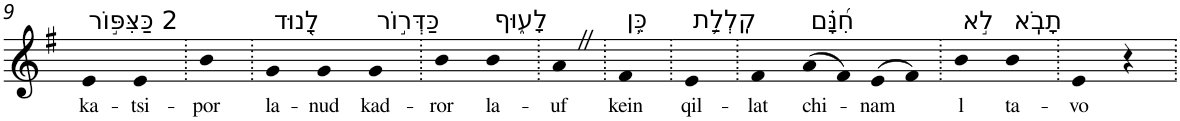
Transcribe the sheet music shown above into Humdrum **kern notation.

**kern	**text
*part1	*part1
*staff1	*staff1
*I"Piano	*
*I'Pno	*
!!LO:PB:g=z
*clefG2	*
*k[f#]	*
*G:	*
=9	=9
!LO:TX:a:t=2 כַּצִּפּ֣וֹר	!
!	!LO:LY:b
4e	ka-
!	!LO:LY:b
4e	-tsi-
=10.	=10.
!	!LO:LY:b
4b	-por
=11.	=11.
!LO:TX:a:t=לָ֭נוּד	!
!	!LO:LY:b
4g	la-
!	!LO:LY:b
4g	-nud
!LO:TX:a:t=כַּדְּר֣וֹר	!
!	!LO:LY:b
4g	kad-
=12.	=12.
!	!LO:LY:b
4b	-ror
!LO:TX:a:t=לָע֑וּף	!
!	!LO:LY:b
4b	la-
=13.	=13.
!	!LO:LY:b
4aZ	-uf
=14.	=14.
!LO:TX:a:t=כֵּ֥ן	!
!	!LO:LY:b
4f#	kein
=15.	=15.
!LO:TX:a:t=קִֽלְלַ֥ת	!
!	!LO:LY:b
4e	qil-
=16.	=16.
!	!LO:LY:b
4f#	-lat
!LO:TX:a:t=חִ֝נָּ֗ם	!
!	!LO:LY:b
(>8a	chi-
8f#)	.
!	!LO:LY:b
(>8e	-nam
8f#)	.
=17.	=17.
!LO:TX:a:t=ל֣א	!
!	!LO:LY:b
4b	l
!LO:TX:a:t=תָבֹֽא	!
!	!LO:LY:b
4b	ta-
=18.	=18.
!	!LO:LY:b
4e	-vo
4r	.
=.	=.
*-	*-
